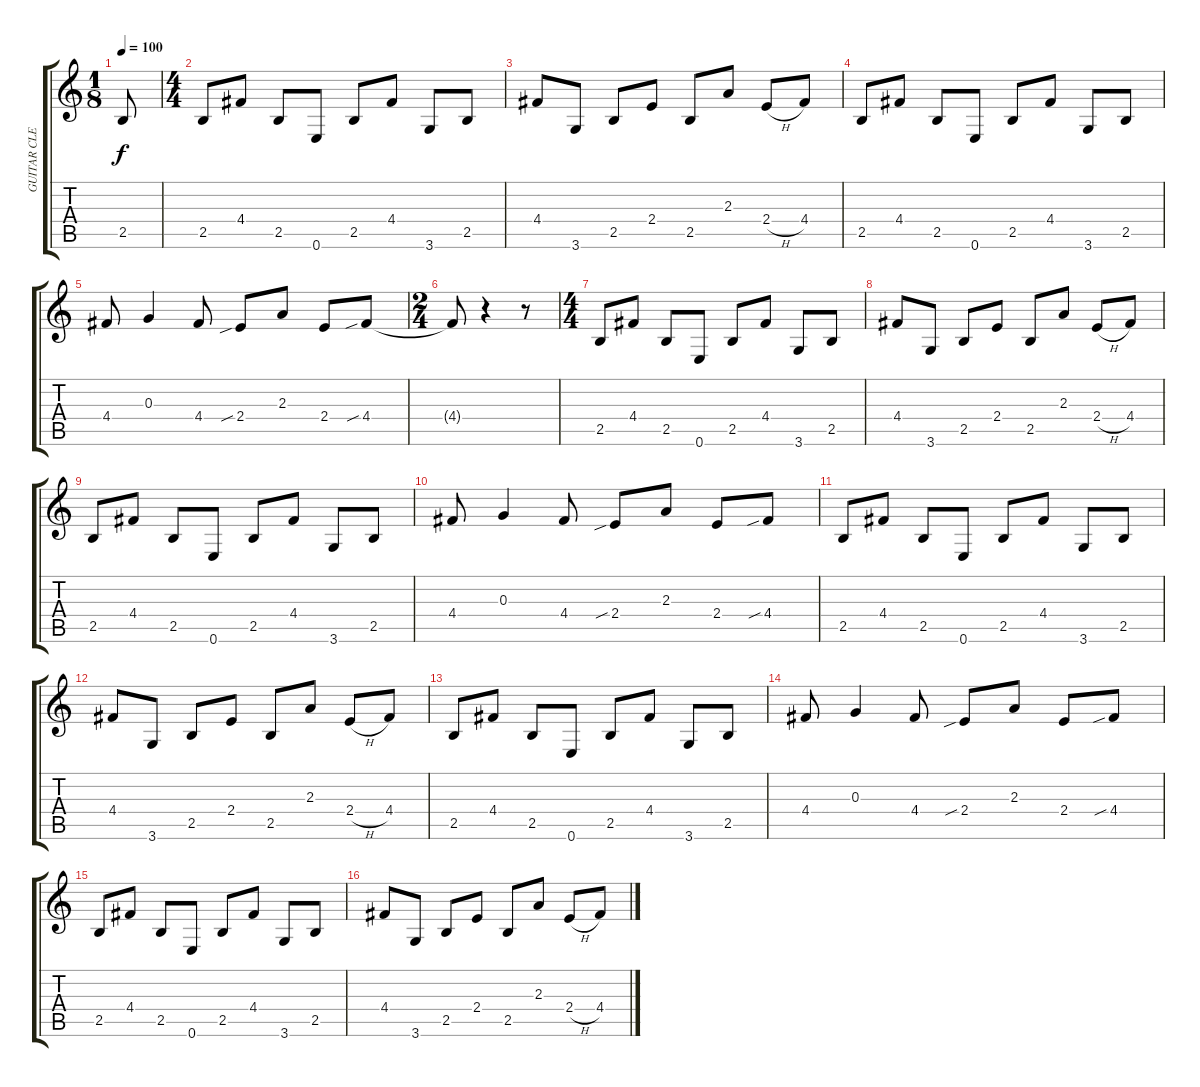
\track ("GUITAR CLEAN" "GUITAR CLE") {instrument electricguitarclean}
\staff {score tabs}
\tuning (E4 B3 G3 D3 A2 E2) {hide}
\ts (1 8)
\tempo 100
\clef g2
\ks c
2.5.8{dy f instrument electricguitarclean} |
\ts (4 4)
2.5.8 4.4.8 2.5.8 0.6.8 2.5.8 4.4.8 3.6.8 2.5.8 |
4.4.8 3.6.8 2.5.8 2.4.8 2.5.8 2.3.8 2.4{h}.8 4.4.8 |
2.5.8 4.4.8 2.5.8 0.6.8 2.5.8 4.4.8 3.6.8 2.5.8 |
4.4.8 0.3.4 4.4.8 2.4{sib}.8 2.3.8 2.4.8 4.4{sib}.8 |
\ts (2 4)
4.4{t}.8 r.4 r.8 |
\ts (4 4)
2.5.8 4.4.8 2.5.8 0.6.8 2.5.8 4.4.8 3.6.8 2.5.8 |
4.4.8 3.6.8 2.5.8 2.4.8 2.5.8 2.3.8 2.4{h}.8 4.4.8 |
2.5.8 4.4.8 2.5.8 0.6.8 2.5.8 4.4.8 3.6.8 2.5.8 |
4.4.8 0.3.4 4.4.8 2.4{sib}.8 2.3.8 2.4.8 4.4{sib}.8 |
2.5.8 4.4.8 2.5.8 0.6.8 2.5.8 4.4.8 3.6.8 2.5.8 |
4.4.8 3.6.8 2.5.8 2.4.8 2.5.8 2.3.8 2.4{h}.8 4.4.8 |
2.5.8 4.4.8 2.5.8 0.6.8 2.5.8 4.4.8 3.6.8 2.5.8 |
4.4.8 0.3.4 4.4.8 2.4{sib}.8 2.3.8 2.4.8 4.4{sib}.8 |
2.5.8 4.4.8 2.5.8 0.6.8 2.5.8 4.4.8 3.6.8 2.5.8 |
4.4.8 3.6.8 2.5.8 2.4.8 2.5.8 2.3.8 2.4{h}.8 4.4.8
